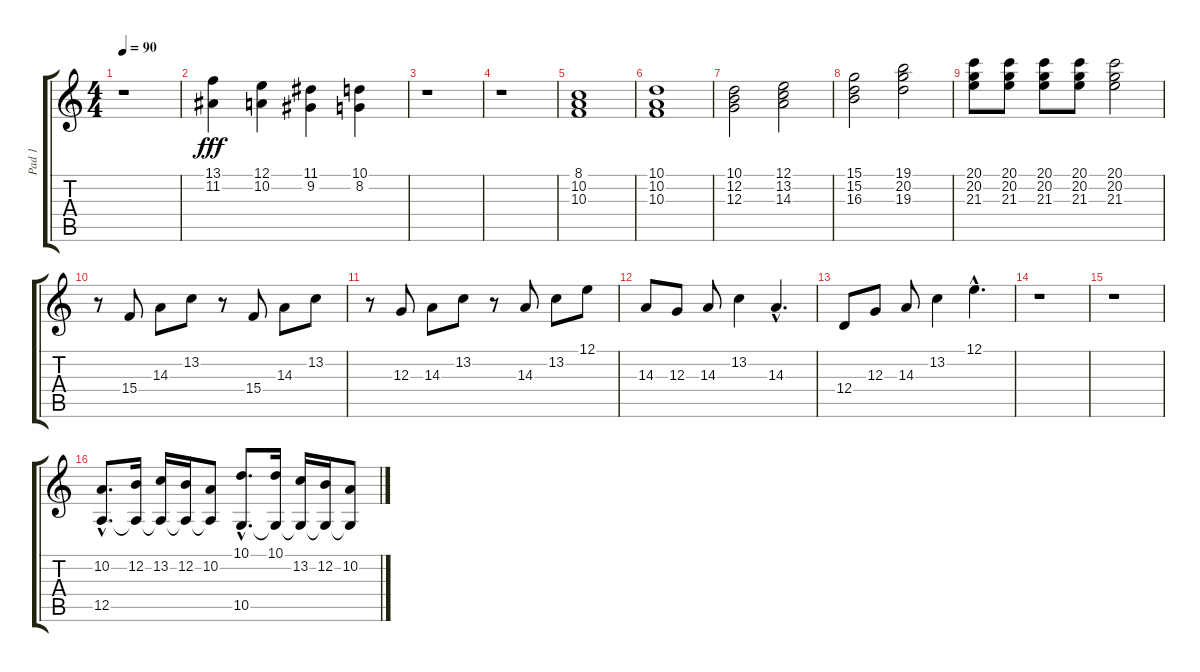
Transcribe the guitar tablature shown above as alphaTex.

\track ("Pad 1" "Pad 1") {instrument pad7halo}
\staff {score tabs}
\tuning (E4 B3 G3 D3 A2 E2) {hide}
\ts (4 4)
\tempo 90
\clef g2
\ks c
r.1{dy fff} |
(13.1 11.2).4 (12.1 10.2).4 (11.1 9.2).4 (10.1 8.2).4 |
r.1 |
r.1 |
(8.1 10.2 10.3).1 |
(10.1 10.2 10.3).1 |
(10.1 12.2 12.3).2 (12.1 13.2 14.3).2 |
(15.1 15.2 16.3).2 (19.1 20.2 19.3).2 |
(20.1 20.2 21.3).8 (20.1 20.2 21.3).8 (20.1 20.2 21.3).8 (20.1 20.2 21.3).8 (20.1 20.2 21.3).2 |
r.8 15.4.8 14.3.8 13.2.8 r.8 15.4.8 14.3.8 13.2.8 |
r.8 12.3.8 14.3.8 13.2.8 r.8 14.3.8 13.2.8 12.1.8 |
14.3.8 12.3.8 14.3.8 13.2.4 14.3{hac}.4{d} |
12.4.8 12.3.8 14.3.8 13.2.4 12.1{hac}.4{d} |
r.1 |
r.1 |
(10.2{hac} 12.5{hac}).8{d} (12.2 12.5{t}).16 (13.2 12.5{t}).16 (12.2 12.5{t}).16 (10.2 12.5{t}).8 (10.1{hac} 10.5{hac}).8{d} (10.1 10.5{t}).16 (13.2 10.5{t}).16 (12.2 10.5{t}).16 (10.2 10.5{t}).8
